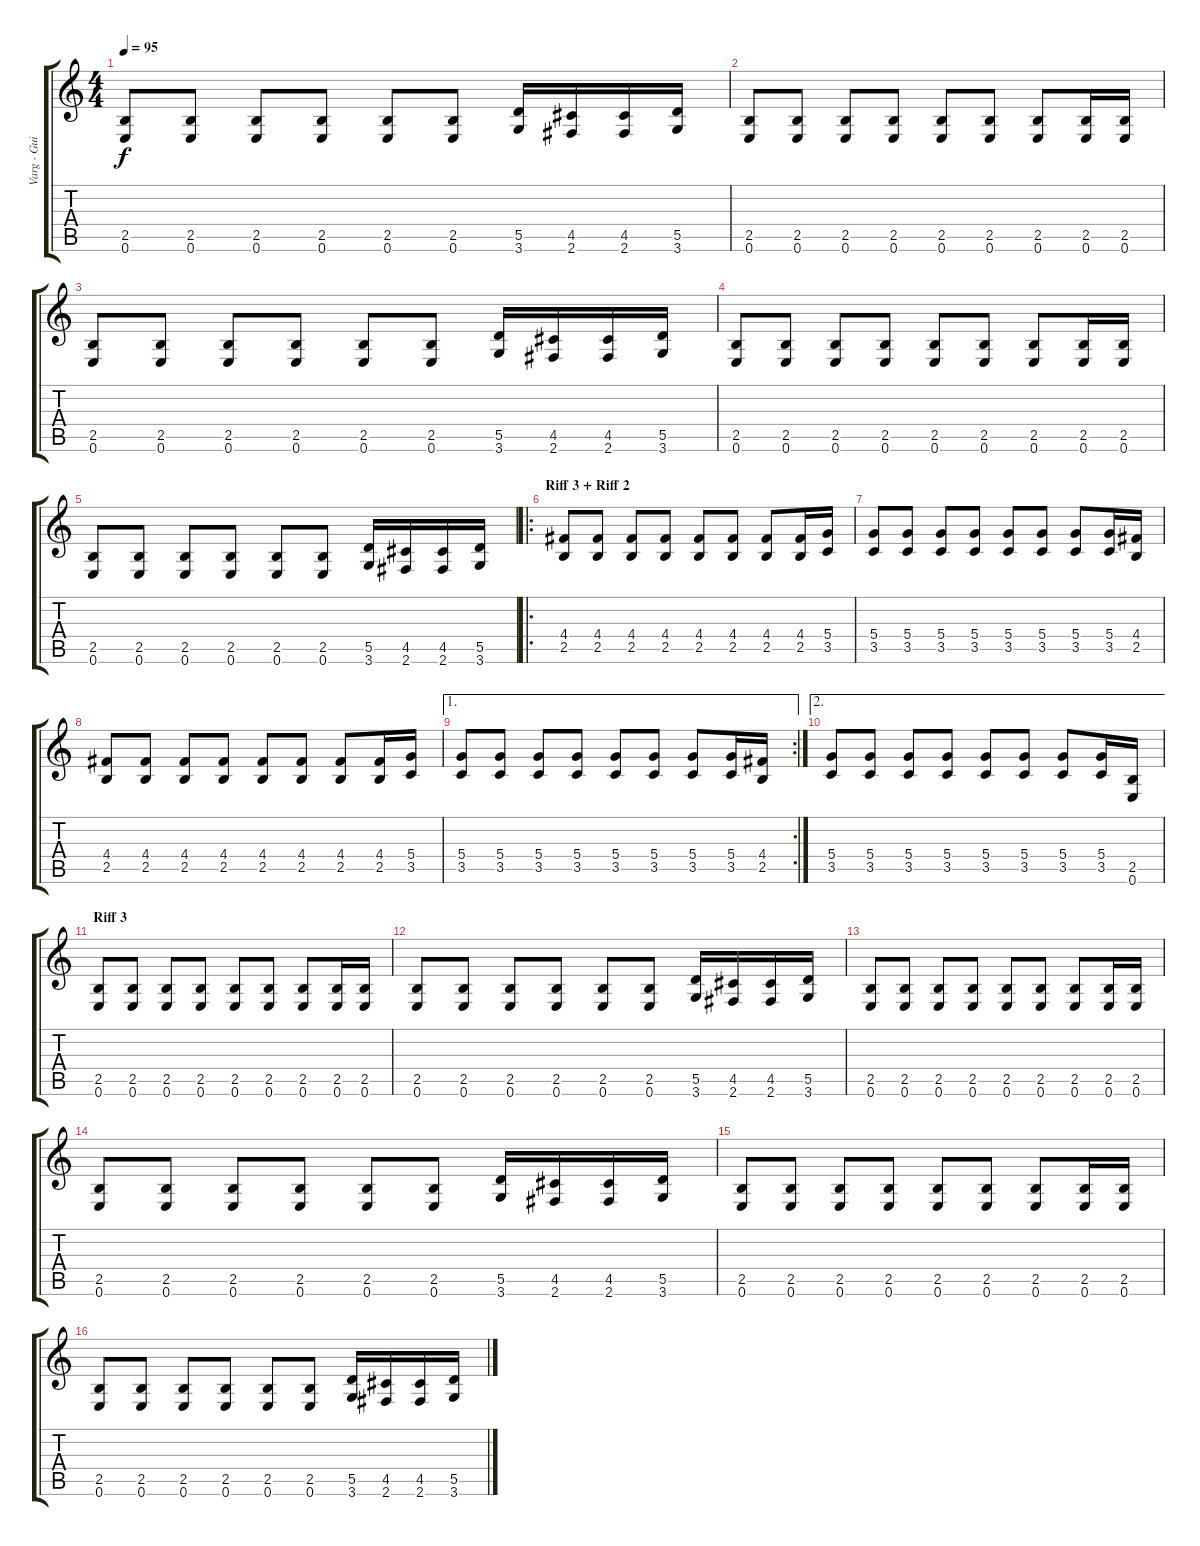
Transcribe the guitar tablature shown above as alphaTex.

\track ("Varg - Guitare 2" "Varg - Gui") {instrument distortionguitar}
\staff {score tabs}
\tuning (E4 B3 G3 D3 A2 E2) {hide}
\ts (4 4)
\tempo 95
\clef g2
\ks c
(2.5 0.6).8{dy f} (2.5 0.6).8 (2.5 0.6).8 (2.5 0.6).8 (2.5 0.6).8 (2.5 0.6).8 (5.5 3.6).16 (4.5 2.6).16 (4.5 2.6).16 (5.5 3.6).16 |
(2.5 0.6).8 (2.5 0.6).8 (2.5 0.6).8 (2.5 0.6).8 (2.5 0.6).8 (2.5 0.6).8 (2.5 0.6).8 (2.5 0.6).16 (2.5 0.6).16 |
(2.5 0.6).8 (2.5 0.6).8 (2.5 0.6).8 (2.5 0.6).8 (2.5 0.6).8 (2.5 0.6).8 (5.5 3.6).16 (4.5 2.6).16 (4.5 2.6).16 (5.5 3.6).16 |
(2.5 0.6).8 (2.5 0.6).8 (2.5 0.6).8 (2.5 0.6).8 (2.5 0.6).8 (2.5 0.6).8 (2.5 0.6).8 (2.5 0.6).16 (2.5 0.6).16 |
(2.5 0.6).8 (2.5 0.6).8 (2.5 0.6).8 (2.5 0.6).8 (2.5 0.6).8 (2.5 0.6).8 (5.5 3.6).16 (4.5 2.6).16 (4.5 2.6).16 (5.5 3.6).16 |
\ro
\section ("" "Riff 3 + Riff 2")
(4.4 2.5).8 (4.4 2.5).8 (4.4 2.5).8 (4.4 2.5).8 (4.4 2.5).8 (4.4 2.5).8 (4.4 2.5).8 (4.4 2.5).16 (5.4 3.5).16 |
(5.4 3.5).8 (5.4 3.5).8 (5.4 3.5).8 (5.4 3.5).8 (5.4 3.5).8 (5.4 3.5).8 (5.4 3.5).8 (5.4 3.5).16 (4.4 2.5).16 |
(4.4 2.5).8 (4.4 2.5).8 (4.4 2.5).8 (4.4 2.5).8 (4.4 2.5).8 (4.4 2.5).8 (4.4 2.5).8 (4.4 2.5).16 (5.4 3.5).16 |
\ae 1
\rc 2
(5.4 3.5).8 (5.4 3.5).8 (5.4 3.5).8 (5.4 3.5).8 (5.4 3.5).8 (5.4 3.5).8 (5.4 3.5).8 (5.4 3.5).16 (4.4 2.5).16 |
\ae 2
(5.4 3.5).8 (5.4 3.5).8 (5.4 3.5).8 (5.4 3.5).8 (5.4 3.5).8 (5.4 3.5).8 (5.4 3.5).8 (5.4 3.5).16 (2.5 0.6).16 |
\section ("" "Riff 3")
(2.5 0.6).8 (2.5 0.6).8 (2.5 0.6).8 (2.5 0.6).8 (2.5 0.6).8 (2.5 0.6).8 (2.5 0.6).8 (2.5 0.6).16 (2.5 0.6).16 |
(2.5 0.6).8 (2.5 0.6).8 (2.5 0.6).8 (2.5 0.6).8 (2.5 0.6).8 (2.5 0.6).8 (5.5 3.6).16 (4.5 2.6).16 (4.5 2.6).16 (5.5 3.6).16 |
(2.5 0.6).8 (2.5 0.6).8 (2.5 0.6).8 (2.5 0.6).8 (2.5 0.6).8 (2.5 0.6).8 (2.5 0.6).8 (2.5 0.6).16 (2.5 0.6).16 |
(2.5 0.6).8 (2.5 0.6).8 (2.5 0.6).8 (2.5 0.6).8 (2.5 0.6).8 (2.5 0.6).8 (5.5 3.6).16 (4.5 2.6).16 (4.5 2.6).16 (5.5 3.6).16 |
(2.5 0.6).8 (2.5 0.6).8 (2.5 0.6).8 (2.5 0.6).8 (2.5 0.6).8 (2.5 0.6).8 (2.5 0.6).8 (2.5 0.6).16 (2.5 0.6).16 |
(2.5 0.6).8 (2.5 0.6).8 (2.5 0.6).8 (2.5 0.6).8 (2.5 0.6).8 (2.5 0.6).8 (5.5 3.6).16 (4.5 2.6).16 (4.5 2.6).16 (5.5 3.6).16
